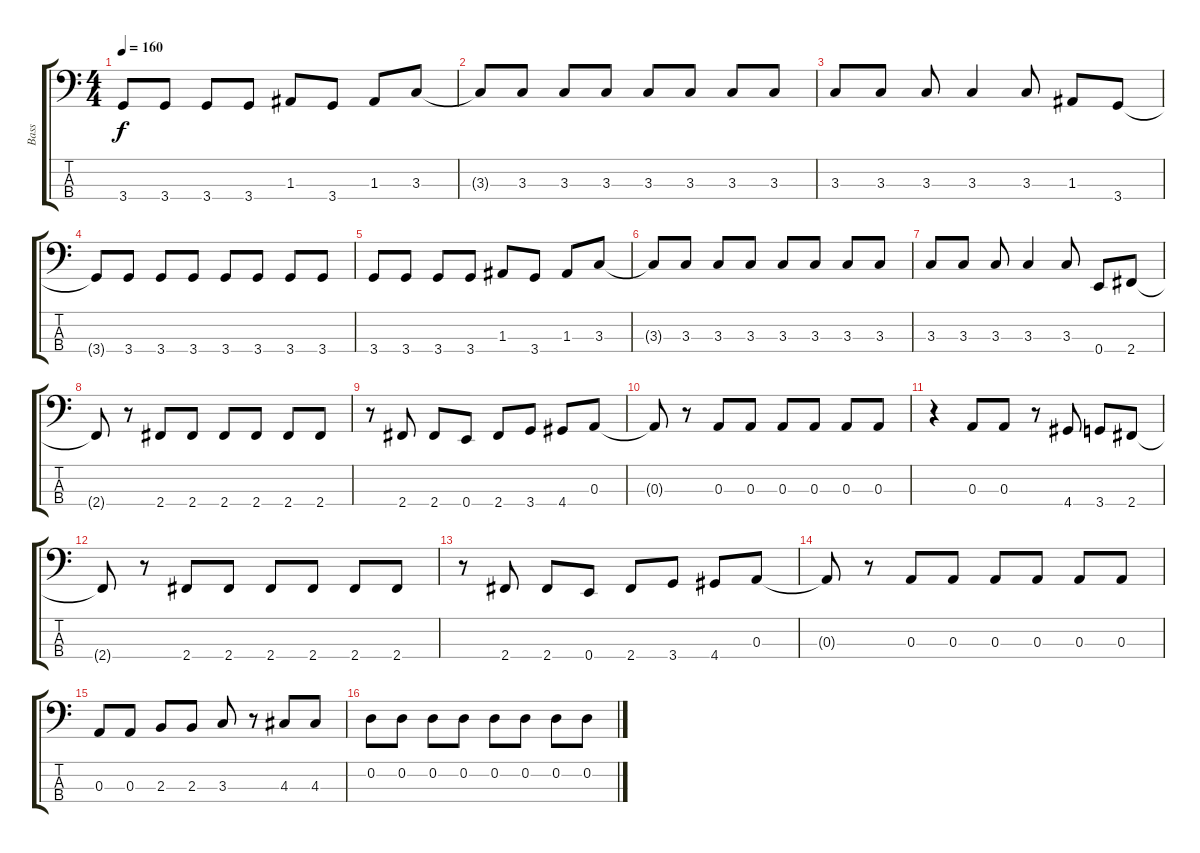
\track ("Bass" "Bass") {instrument electricbassfinger}
\staff {score tabs}
\tuning (G2 D2 A1 E1) {hide}
\ts (4 4)
\tempo 160
\clef f4
\ks c
3.4.8{dy f} 3.4.8 3.4.8 3.4.8 1.3.8 3.4.8 1.3.8 3.3.8 |
3.3{t}.8 3.3.8 3.3.8 3.3.8 3.3.8 3.3.8 3.3.8 3.3.8 |
3.3.8 3.3.8 3.3.8 3.3.4 3.3.8 1.3.8 3.4.8 |
3.4{t}.8 3.4.8 3.4.8 3.4.8 3.4.8 3.4.8 3.4.8 3.4.8 |
3.4.8 3.4.8 3.4.8 3.4.8 1.3.8 3.4.8 1.3.8 3.3.8 |
3.3{t}.8 3.3.8 3.3.8 3.3.8 3.3.8 3.3.8 3.3.8 3.3.8 |
3.3.8 3.3.8 3.3.8 3.3.4 3.3.8 0.4.8 2.4.8 |
2.4{t}.8 r.8 2.4.8 2.4.8 2.4.8 2.4.8 2.4.8 2.4.8 |
r.8 2.4.8 2.4.8 0.4.8 2.4.8 3.4.8 4.4.8 0.3.8 |
0.3{t}.8 r.8 0.3.8 0.3.8 0.3.8 0.3.8 0.3.8 0.3.8 |
r.4 0.3.8 0.3.8 r.8 4.4.8 3.4.8 2.4.8 |
2.4{t}.8 r.8 2.4.8 2.4.8 2.4.8 2.4.8 2.4.8 2.4.8 |
r.8 2.4.8 2.4.8 0.4.8 2.4.8 3.4.8 4.4.8 0.3.8 |
0.3{t}.8 r.8 0.3.8 0.3.8 0.3.8 0.3.8 0.3.8 0.3.8 |
0.3.8 0.3.8 2.3.8 2.3.8 3.3.8 r.8 4.3.8 4.3.8 |
0.2.8 0.2.8 0.2.8 0.2.8 0.2.8 0.2.8 0.2.8 0.2.8
